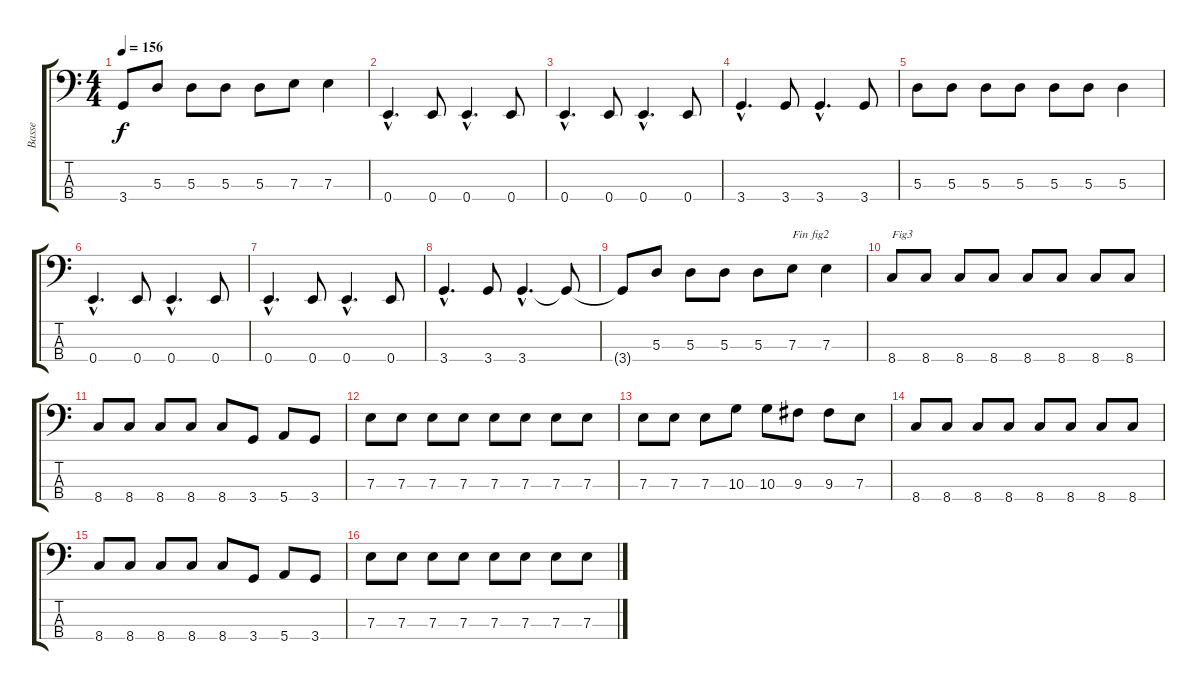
\track ("Basse" "Basse") {instrument electricbasspick}
\staff {score tabs}
\tuning (G2 D2 A1 E1) {hide}
\ts (4 4)
\tempo 156
\clef f4
\ks c
3.4.8{dy f} 5.3.8 5.3.8 5.3.8 5.3.8 7.3.8 7.3.4 |
0.4{hac}.4{d} 0.4.8 0.4{hac}.4{d} 0.4.8 |
0.4{hac}.4{d} 0.4.8 0.4{hac}.4{d} 0.4.8 |
3.4{hac}.4{d} 3.4.8 3.4{hac}.4{d} 3.4.8 |
5.3.8 5.3.8 5.3.8 5.3.8 5.3.8 5.3.8 5.3.4 |
0.4{hac}.4{d} 0.4.8 0.4{hac}.4{d} 0.4.8 |
0.4{hac}.4{d} 0.4.8 0.4{hac}.4{d} 0.4.8 |
3.4{hac}.4{d} 3.4.8 3.4{hac}.4{d} 3.4{t}.8 |
3.4{t}.8 5.3.8 5.3.8 5.3.8 5.3.8 7.3.8{txt "Fin fig2"} 7.3.4 |
8.4.8{txt "Fig3"} 8.4.8 8.4.8 8.4.8 8.4.8 8.4.8 8.4.8 8.4.8 |
8.4.8 8.4.8 8.4.8 8.4.8 8.4.8 3.4.8 5.4.8 3.4.8 |
7.3.8 7.3.8 7.3.8 7.3.8 7.3.8 7.3.8 7.3.8 7.3.8 |
7.3.8 7.3.8 7.3.8 10.3.8 10.3.8 9.3.8 9.3.8 7.3.8 |
8.4.8 8.4.8 8.4.8 8.4.8 8.4.8 8.4.8 8.4.8 8.4.8 |
8.4.8 8.4.8 8.4.8 8.4.8 8.4.8 3.4.8 5.4.8 3.4.8 |
7.3.8 7.3.8 7.3.8 7.3.8 7.3.8 7.3.8 7.3.8 7.3.8
